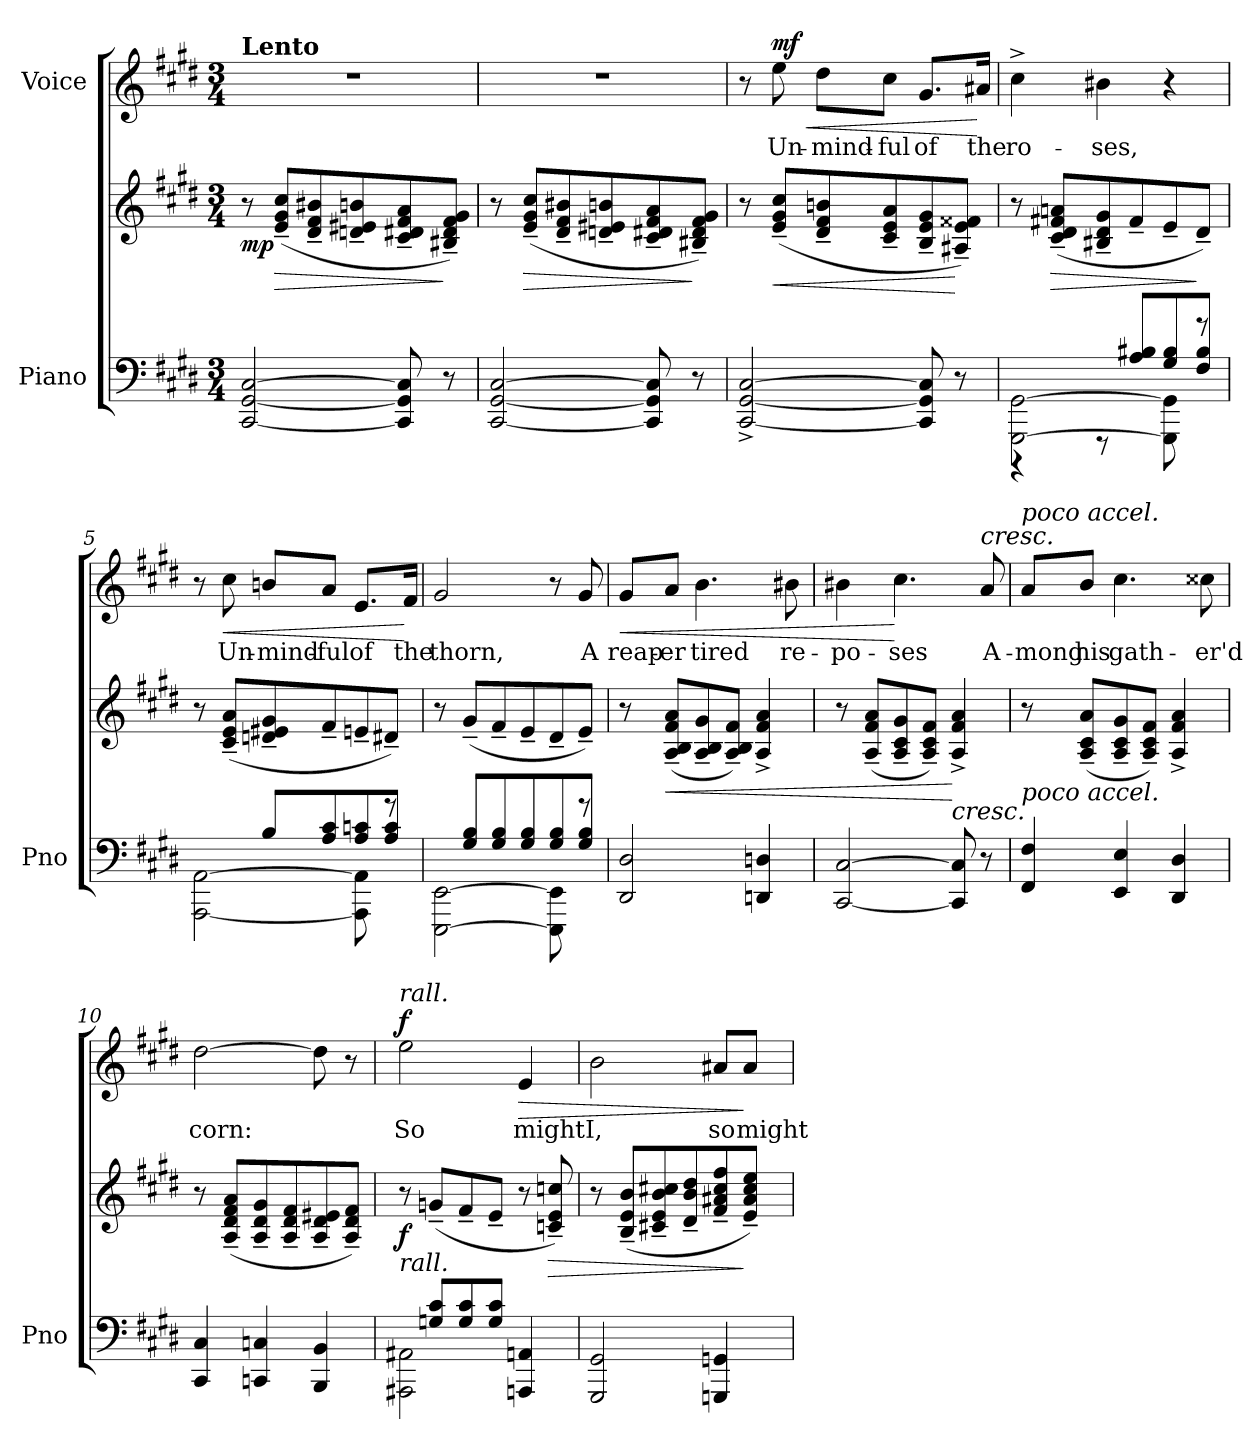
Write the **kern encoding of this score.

**kern	**kern	**dynam	**kern	**text	**dynam
*part2	*part2	*part2	*part1	*part1	*part1
*staff3	*staff2	*staff2/3	*staff1	*staff1	*staff1
*I"Piano	*	*	*I"Voice	*	*
*I'Pno	*	*	*	*	*
*clefF4	*clefG2	*	*clefG2	*	*
*k[f#c#g#d#]	*k[f#c#g#d#]	*	*k[f#c#g#d#]	*	*
*M3/4	*M3/4	*	*M3/4	*	*
=1	=1	=1	=1	=1	=1
!	!	!	!LO:TX:a:B:t=Lento	!	!
!	!	!LO:DY:b	!	!	!
[2CC#/ [2GG#/ [2C#/	8r	mp	2.r	.	.
!	!	!LO:HP:b	!	!	!
.	(8e/~> 8g#/~> 8cc#/~>L	>	.	.	.
.	8d#/~> 8f#/~> 8b#X/~>	.	.	.	.
.	8dn/~> 8e#X/~> 8bn/~>	.	.	.	.
8CC#/] 8GG#/] 8C#/]	8c#/~> 8d#X/~> 8f#/~> 8a/~>	.	.	.	.
8r	8B#X/~> 8d#/~> 8f#/~> 8g#/~>J)	]	.	.	.
=2	=2	=2	=2	=2	=2
[2CC#/ [2GG#/ [2C#/	8r	.	2.r	.	.
!	!	!LO:HP:b	!	!	!
.	(8e/~> 8g#/~> 8cc#/~>L	>	.	.	.
.	8d#/~> 8f#/~> 8b#X/~>	.	.	.	.
.	8dn/~> 8e#X/~> 8bn/~>	.	.	.	.
8CC#/] 8GG#/] 8C#/]	8c#/~> 8d#X/~> 8f#/~> 8a/~>	.	.	.	.
8r	8B#X/~> 8d#/~> 8f#/~> 8g#/~>J)	]	.	.	.
=3	=3	=3	=3	=3	=3
[2CC#/^> [2GG#/^> [2C#/^>	8r	.	8r	.	.
!	!	!LO:HP:b	!	!LO:LY:b	!LO:HP:b
!	!	!	!	!	!LO:DY:n=1:a
.	(8e/~> 8g#/~> 8cc#/~>L	<	8ee\	Un-	< mf
!	!	!	!	!LO:LY:b	!
.	8d#/~> 8f#/~> 8bn/~>	.	8dd#\L	-mind-	.
!	!	!	!	!LO:LY:b	!
.	8c#/~> 8e/~> 8a/~>	.	8cc#\J	-ful	.
!	!	!	!	!LO:LY:b	!
8CC#/] 8GG#/] 8C#/]	8B/~> 8e/~> 8g#/~>	.	8.g#/L	of	.
8r	8A#X/~> 8e/~> 8f##X/~>J)	[	.	.	.
!	!	!	!	!LO:LY:b	!
.	.	.	16a#X/Jk	the	[
!!LO:LB:g=z
=4	=4	=4	=4	=4	=4
*^	*	*	*	*	*
!	!	!	!	!	!LO:LY:b	!
[2GGG#\ [2GG#\	4r	8r	.	4cc#^\	ro-	.
!	!	!	!LO:HP:b	!	!	!
.	.	(>8c#/~> 8d#/~> 8f#X/~> 8an/~>L	>	.	.	.
!	!	!	!	!	!LO:LY:b	!
.	8r	8B#X/~> 8d#/~> 8g#/~>	.	4b#X\	-ses,	.
.	8A/ 8B#X/L	8f#~>/	.	.	.	.
8GGG#\] 8GG#\]	8G#/ 8B#/	8e~>/	.	4r	.	.
8r	8F#/ 8B#/J	8d#~>/J)	]	.	.	.
=5	=5	=5	=5	=5	=5	=5
[2AAA\ [2AA\	4ryy	8r	.	8r	.	.
!	!	!	!	!	!LO:LY:b	!LO:HP:b
.	.	(>8c#/~> 8e/~> 8a/~>L	.	8cc#\	Un-	<
!	!	!	!	!	!LO:LY:b	!
.	8B/L	8dn/~> 8e#X/~> 8g#/~>	.	8bn/L	-mind-	.
!	!	!	!	!	!LO:LY:b	!
.	8A/ 8c#/	8f#~>/	.	8a/J	-ful	.
!	!	!	!	!	!LO:LY:b	!
8AAA\] 8AA\]	8A/ 8cn/	8en~>/	.	8.e/L	of	.
8r	8A/ 8c/J	8d#X~>/J)	.	.	.	.
!	!	!	!	!	!LO:LY:b	!
.	.	.	.	16f#/Jk	the	[
=6	=6	=6	=6	=6	=6	=6
!	!	!	!	!	!LO:LY:b	!
[2EEE\ [2EE\	8ryy	8r	.	2g#/	thorn,	.
.	8G#/ 8B/L	(>8g#~>/L	.	.	.	.
.	8G#/ 8B/	8f#~>/	.	.	.	.
.	8G#/ 8B/	8e~>/	.	.	.	.
8EEE\] 8EE\]	8G#/ 8B/	8d#~>/	.	8r	.	.
!	!	!	!	!	!LO:LY:b	!
8r	8G#/ 8B/J	8e~>/J)	.	8g#/	A	.
!!LO:LB:g=z
=7	=7	=7	=7	=7	=7	=7
!	!	!	!	!	!LO:LY:b	!LO:HP:b
*v	*v	*	*	*	*	*
2DD#/ 2D#/	8r	.	8g#/L	reap-	<
!	!	!LO:HP:b	!	!LO:LY:b	!
.	(8A/~< 8B/~< 8f#/~< 8a/~<L	<	8a/J	-er	.
!	!	!	!	!LO:LY:b	!
.	8A/~< 8B/~< 8g#/~<	.	4.b\	tired	.
.	8A/~< 8B/~< 8f#/~<J)	.	.	.	.
4DDn/ 4Dn/	4A/^> 4f#/^> 4a/^>	.	.	.	.
!	!	!	!	!LO:LY:b	!
.	.	.	8b#X\	re-	.
=8	=8	=8	=8	=8	=8
!	!	!	!	!LO:LY:b	!
[2CC#/ [2C#/	8r	.	4b#X\	-po-	.
.	(8A/~< 8f#/~< 8a/~<L	.	.	.	.
!	!	!	!	!LO:LY:b	!
.	8A/~< 8c#/~< 8g#/~<	.	4.cc#\	-ses	[
.	8A/~< 8c#/~< 8f#/~<J)	.	.	.	.
!	!LO:TX:b:i:t=cresc.	!	!	!	!
8CC#/] 8C#/]	4A/^> 4f#/^> 4a/^>	[	.	.	.
!	!	!	!LO:TX:a:i:t=cresc.	!	!
!	!	!	!	!LO:LY:b	!
8r	.	.	8a/	A-	.
=9	=9	=9	=9	=9	=9
!	!	!	!LO:TX:a:i:t=poco accel.	!	!
!	!LO:TX:b:i:t=poco accel.	!	!	!	!
!	!	!	!	!LO:LY:b	!
4FF#/ 4F#/	8r	.	8a/L	-mong	.
!	!	!	!	!LO:LY:b	!
.	(8A/~< 8c#/~< 8a/~<L	.	8b/J	his	.
!	!	!	!	!LO:LY:b	!
4EE/ 4E/	8A/~< 8c#/~< 8g#/~<	.	4.cc#\	gath-	.
.	8A/~< 8c#/~< 8f#/~<J)	.	.	.	.
4DD#/ 4D#/	4A/^> 4f#/^> 4a/^>	.	.	.	.
!	!	!	!	!LO:LY:b	!
.	.	.	8cc##X\	-er'd	.
!!LO:PB:g=z
=10	=10	=10	=10	=10	=10
!	!	!	!	!LO:LY:b	!
4CC#/ 4C#/	8r	.	[2dd#\	corn:	.
.	(8A/~> 8d#/~> 8f#/~> 8a/~>L	.	.	.	.
4CCn/ 4Cn/	8A/~> 8d#/~> 8g#/~>	.	.	.	.
.	8A/~> 8d#/~> 8f#/~>	.	.	.	.
4BBB/ 4BB/	8A/~> 8d#/~> 8e#X/~>	.	8dd#\]	.	.
.	8A/~> 8d#/~> 8f#/~>J)	.	8r	.	.
=11	=11	=11	=11	=11	=11
*^	*	*	*	*	*
!	!	!	!	!LO:TX:a:i:t=rall.	!	!
!	!	!LO:TX:b:i:t=rall.	!	!	!	!
!	!	!	!LO:DY:b	!	!LO:LY:b	!LO:DY:a
2AAA#X\ 2AA#X\	8ryy	8r	f	2ee\	So	f
.	8Gn/ 8c#/L	(>8gn~>/L	.	.	.	.
.	8G/ 8c#/	8f#~>/	.	.	.	.
.	8G/ 8c#/J	8e~>/J	.	.	.	.
!	!	!	!	!	!LO:LY:b	!LO:HP:b
4AAAn/ 4AAn/	4ryy	8r	.	4e/	might	>
!	!	!	!LO:HP:b	!	!	!
.	.	8cn/~> 8e/~> 8ccn/~>)	>	.	.	.
*v	*v	*	*	*	*	*
=12	=12	=12	=12	=12	=12
!	!	!	!	!LO:LY:b	!
2GGG#/ 2GG#/	8r	.	2b\	I,	.
.	(8B/~< 8e/~< 8b/~<L	.	.	.	.
.	8c#X/~< 8e/~< 8b/~< 8cc#X/~<	.	.	.	.
.	8d#/~< 8b/~< 8dd#/~<	.	.	.	.
!	!	!	!	!LO:LY:b	!
4GGGn/ 4GGn/	8f#/~< 8a#X/~< 8cc#/~< 8ff#/~<	.	8a#X/L	so	.
!	!	!	!	!LO:LY:b	!
.	8e/~< 8a#/~< 8cc#/~< 8ee/~<J)	]	8a#/J	might	]
=	=	=	=	=	=
*-	*-	*-	*-	*-	*-
